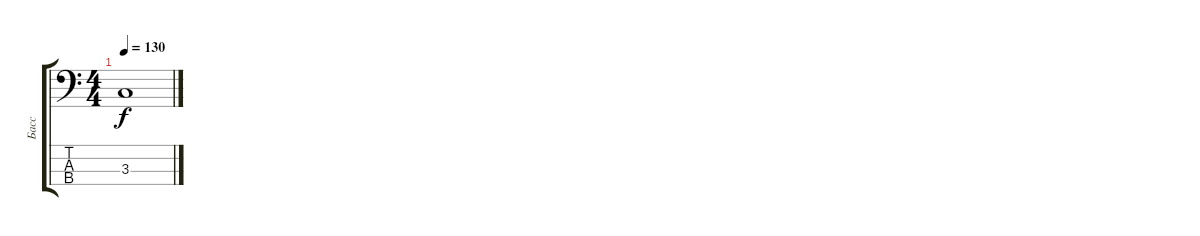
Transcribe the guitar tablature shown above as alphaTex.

\track ("Басс" "Басс") {instrument electricbassfinger}
\staff {score tabs}
\tuning (G2 D2 A1 E1) {hide}
\ts (4 4)
\tempo 130
\clef f4
\ks c
3.3{t}.1{dy f}
